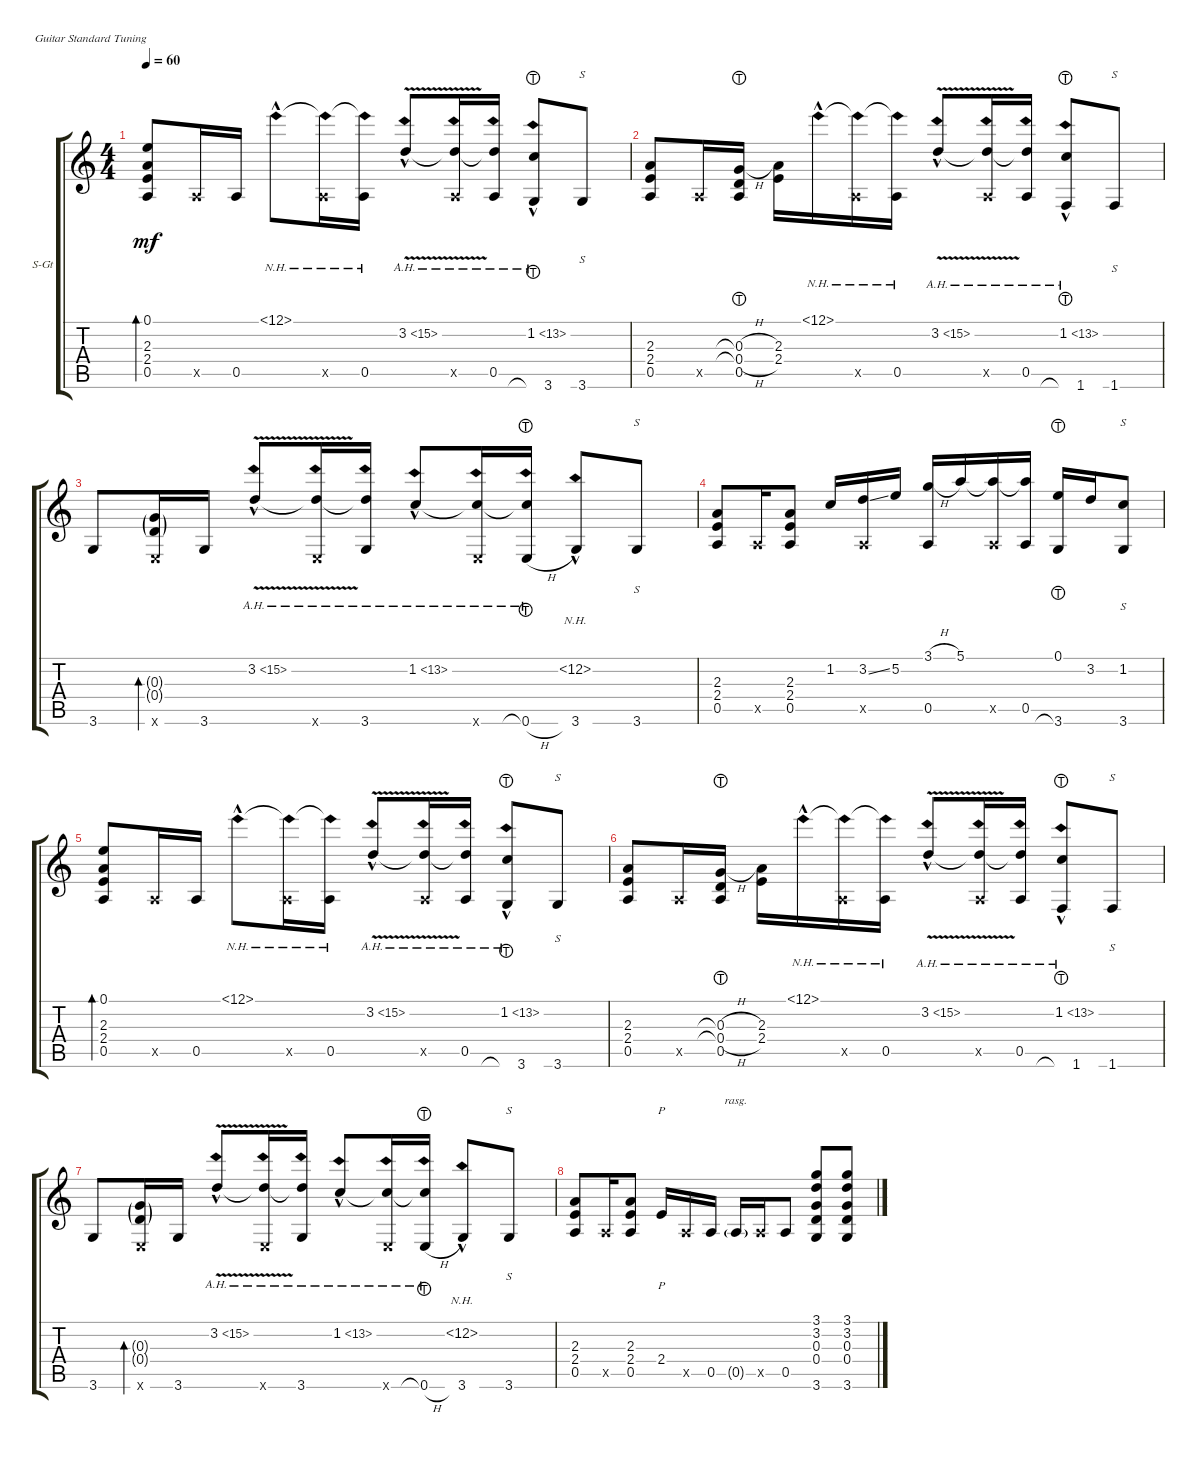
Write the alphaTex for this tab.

\defaultSystemsLayout 4
\bracketExtendMode groupsimilarinstruments
\firstSystemTrackNameOrientation horizontal
\otherSystemsTrackNameOrientation horizontal
\track ("Steel Guitar" "S-Gt") {instrument acousticguitarsteel}
\staff {score tabs}
\tuning (E4 B3 G3 D3 A2 E2)
\ts (4 4)
\tempo 60
\clef g2
\ks c
(0.5 2.4 2.3 0.1).8{bd 30 dy mf} 0.5{x}.16 0.5.16 12.1{nh hac}.8 (0.5{x} 12.1{nh t}).16 (0.5 12.1{nh t}).16 3.2{ah 12 v hac}.8 (0.5{x} 3.2{ah 12 t}).16 (0.5 3.2{ah 12 t}).16 (1.2{ah 12 hac} 3.6{lht}).8 3.6.8{s} |
(0.5 2.4 2.3).8 0.5{x}.16 (0.5 0.4{h lht} 0.3{h lht}).16 (2.3 2.4).16 12.1{nh hac}.16 (0.5{x} 12.1{nh t}).16 (0.5 12.1{nh t}).16 3.2{ah 12 v hac}.8 (0.5{x} 3.2{ah 12 t}).16 (0.5 3.2{ah 12 t}).16 (1.6{lht} 1.2{ah 12 hac}).8 1.6.8{s} |
3.6.8 (0.6{x} 0.4{g} 0.3{g}).16{bd 30} 3.6.16 3.2{ah 12 v hac}.8 (0.6{x} 3.2{ah 12 t}).16 (3.6 3.2{ah 12 t}).16 1.2{ah 12 hac}.8 (0.6{x} 1.2{ah 12 t}).16 (0.6{h lht} 1.2{ah 12 t}).16 (3.6 12.2{nh hac}).8 3.6.8{s} |
(0.5 2.4 2.3).8 0.5{x}.16 (0.5 2.4 2.3).8 1.2.16 (3.2{ss} 0.5{x}).16 5.2.16 (3.1{h} 0.5).16 5.1.16 (0.5{x} 5.1{t}).16 (0.5 5.1{t}).16 (3.6{lht} 0.1).16 3.2.16 (1.2 3.6).8{s} |
(0.5 2.4 2.3 0.1).8{bd 30} 0.5{x}.16 0.5.16 12.1{nh hac}.8 (0.5{x} 12.1{nh t}).16 (0.5 12.1{nh t}).16 3.2{ah 12 v hac}.8 (0.5{x} 3.2{ah 12 t}).16 (0.5 3.2{ah 12 t}).16 (1.2{ah 12 hac} 3.6{lht}).8 3.6.8{s} |
(0.5 2.4 2.3).8 0.5{x}.16 (0.5 0.4{h lht} 0.3{h lht}).16 (2.3 2.4).16 12.1{nh hac}.16 (0.5{x} 12.1{nh t}).16 (0.5 12.1{nh t}).16 3.2{ah 12 v hac}.8 (0.5{x} 3.2{ah 12 t}).16 (0.5 3.2{ah 12 t}).16 (1.6{lht} 1.2{ah 12 hac}).8 1.6.8{s} |
3.6.8 (0.6{x} 0.4{g} 0.3{g}).16{bd 30} 3.6.16 3.2{ah 12 v hac}.8 (0.6{x} 3.2{ah 12 t}).16 (3.6 3.2{ah 12 t}).16 1.2{ah 12 hac}.8 (0.6{x} 1.2{ah 12 t}).16 (0.6{h lht} 1.2{ah 12 t}).16 (3.6 12.2{nh hac}).8 3.6.8{s} |
(0.5 2.4 2.3).8 0.5{x}.16 (0.5 2.4 2.3).8 2.4.16{p} 0.5{x}.16 0.5.16 0.5{g}.16{rasg amitriplet} 0.5{x}.16 0.5.8 (3.6 0.4 0.3 3.2 3.1).8 (3.1 3.2 0.3 0.4 3.6).8
